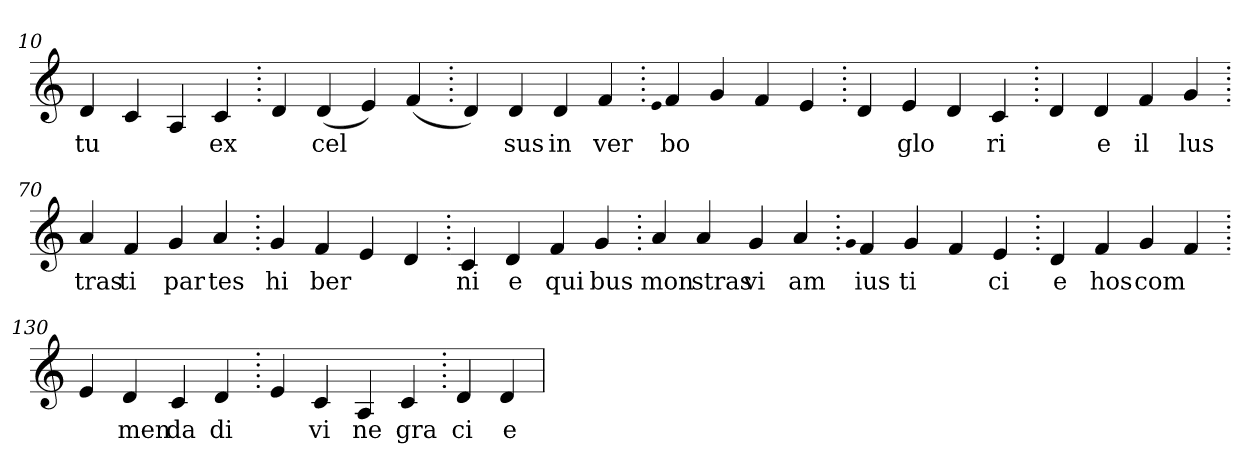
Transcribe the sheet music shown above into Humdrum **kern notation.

**kern	**text
*part1	*part1
*staff1	*staff1
*clefG2	*
=10.	=10.
4d	tu
4c	.
4A	.
4c	ex
=20.	=20.
4d	.
(>4d	cel
4e)	.
(>4f	.
=30.	=30.
4d)	.
4d	sus
4d	in
4f	ver
=40.	=40.
qqe	.
4f	bo
4g	.
4f	.
4e	.
=50.	=50.
4d	.
4e	glo
4d	.
4c	ri
=60.	=60.
4d	.
4d	e
4f	il
4g	lus
=70.	=70.
4a	tras
4f	ti
4g	par
4a	tes
=80.	=80.
4g	hi
4f	ber
4e	.
4d	.
=90.	=90.
4c	ni
4d	e
4f	qui
4g	bus
=100.	=100.
4a	mon
4a	stras
4g	vi
4a	am
=110.	=110.
qqg	.
4f	ius
4g	ti
4f	.
4e	ci
=120.	=120.
4d	e
4f	hos
4g	com
4f	.
=130.	=130.
4e	.
4d	men
4c	da
4d	di
=140.	=140.
4e	.
4c	vi
4A	ne
4c	gra
=150.	=150.
4d	ci
4d	e
=	=
*-	*-
